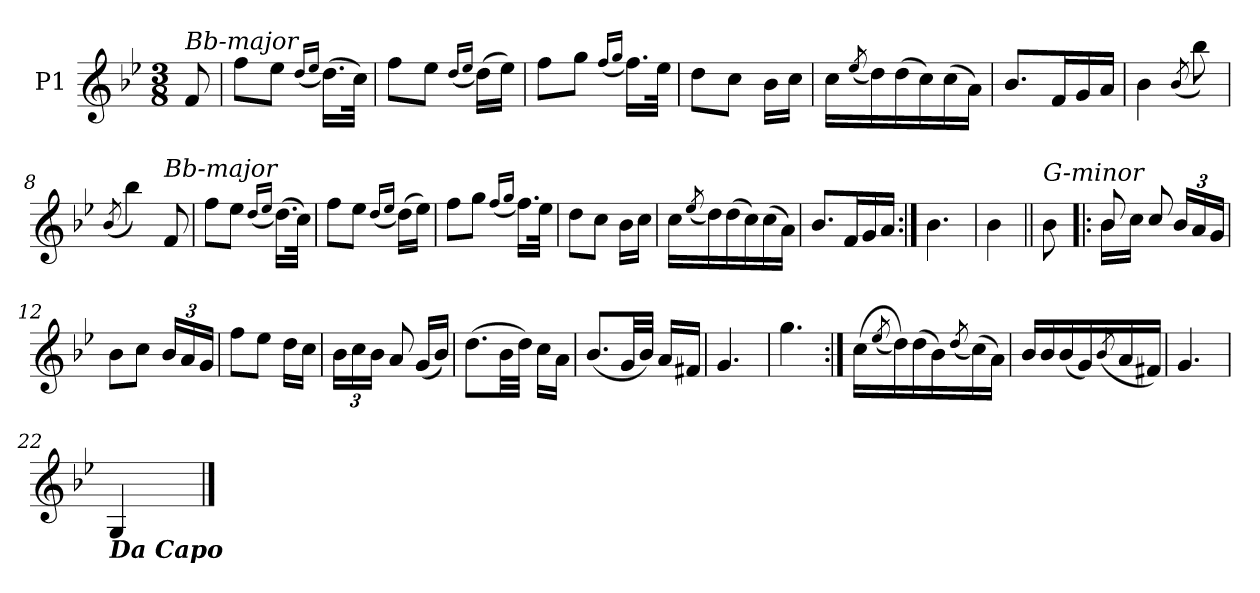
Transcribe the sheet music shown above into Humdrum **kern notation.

**kern
*part1
*staff1
*I"P1
*clefG2
*k[b-e-]
*B-:
*M3/8
=
!LO:TX:a:i:t=Bb-major
8f
=1
8ffL
8ee-J
(16qqdd/LL
16qqee-/JJ
(16.ddLL)
32ccJJk)
=2
8ffL
8ee-J
(16qqdd/LL
16qqee-/JJ
(16ddLL)
16ee-JJ)
=3
8ffL
8ggJ
(16qqff/LL
16qqgg/JJ
16.ffLL)
32ee-JJk
=4
8ddL
8ccJ
16b-LL
16ccJJ
=5
16ccLL
(8qee-/
16dd)
(16dd
16cc)
(16cc
16aJJ)
=6
8.b-L
16fL
16g
16aJJ
=7
4b-
(8qb-/
8bb-)
=8
(8qb-/
4bb-)
!LO:TX:a:i:t=Bb-major
8f
=1
8ffL
8ee-J
(16qqdd/LL
16qqee-/JJ
(16.ddLL)
32ccJJk)
=2
8ffL
8ee-J
(16qqdd/LL
16qqee-/JJ
(16ddLL)
16ee-JJ)
=3
8ffL
8ggJ
(16qqff/LL
16qqgg/JJ
16.ffLL)
32ee-JJk
=4
8ddL
8ccJ
16b-LL
16ccJJ
=5
16ccLL
(8qee-/
16dd)
(16dd
16cc)
(16cc
16aJJ)
=6
8.b-L
16fL
16g
16aJJ
=9:|!
4.b-
=
4b-
=10||
!LO:TX:a:i:t=G-minor
8b-
=11!|:
*^
8b-	16b-LL
.	16ccJJ
8cc	8ccyy
24b-LL	8ryy
24a	.
24gJJ	.
*v	*v
=12
8b-L
8ccJ
24b-LL
24a
24gJJ
=13
8ffL
8ee-J
16ddLL
16ccJJ
=14
24b-LL
24cc
24b-JJ
8a
(16gLL
16b-JJ)
=15
(8.ddL
32b-LL
32ddJJJ)
16ccLL
16aJJ
=16
(8.b-L
32gLL
32b-JJJ)
16aLL
16f#XJJ
=17
4.g
=18
4.gg
=19:|!
(16ccLL
(8qee-/
16dd))
(16dd
16b-)
(8qdd/
(16cc)
16aJJ)
=20
16b-LL
16b-
(16b-
16g)
(8qb-/
16a
16f#XJJ)
=21
4.g
=22
!LO:TX:b:Bi:t=Da Capo
4G
==
*-
